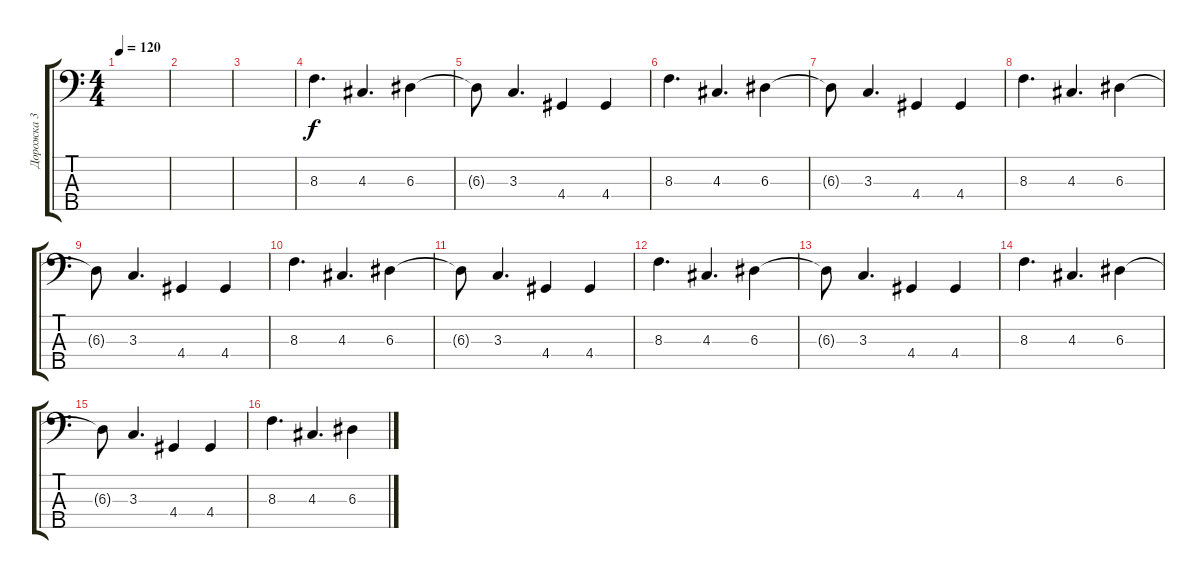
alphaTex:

\track ("Дорожка 3" "Дорожка 3") {instrument electricbassfinger}
\staff {score tabs}
\tuning (G2 D2 A1 E1 B0) {hide}
\ts (4 4)
\tempo 120
\clef f4
\ks c
|
|
|
8.3.4{d} 4.3.4{d} 6.3.4 |
6.3{t}.8 3.3.4{d} 4.4.4 4.4.4 |
8.3.4{d} 4.3.4{d} 6.3.4 |
6.3{t}.8 3.3.4{d} 4.4.4 4.4.4 |
8.3.4{d} 4.3.4{d} 6.3.4 |
6.3{t}.8 3.3.4{d} 4.4.4 4.4.4 |
8.3.4{d} 4.3.4{d} 6.3.4 |
6.3{t}.8 3.3.4{d} 4.4.4 4.4.4 |
8.3.4{d} 4.3.4{d} 6.3.4 |
6.3{t}.8 3.3.4{d} 4.4.4 4.4.4 |
8.3.4{d} 4.3.4{d} 6.3.4 |
6.3{t}.8 3.3.4{d} 4.4.4 4.4.4 |
8.3.4{d} 4.3.4{d} 6.3.4
